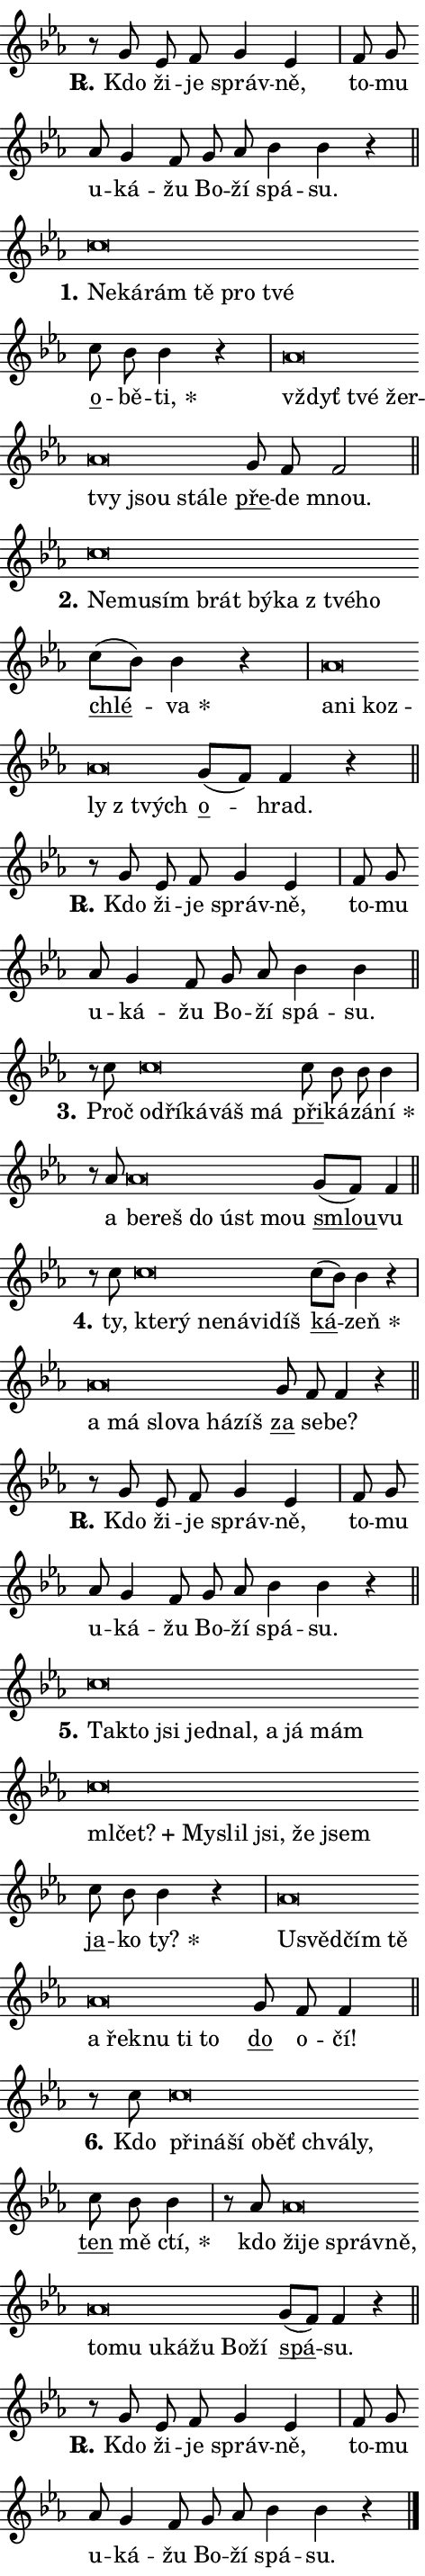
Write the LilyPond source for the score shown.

\version "2.24.0"
\header { tagline = "" }
\paper {
  indent = 0\cm
  top-margin = 0\cm
  right-margin = 0.13\cm % to fit lyric hyphens
  bottom-margin = 0\cm
  left-margin = 0\cm
  paper-width = 8\cm
  page-breaking = #ly:one-page-breaking
  system-system-spacing.basic-distance = #11
  score-system-spacing.basic-distance = #11
  ragged-last = ##f
}


%% Author: Thomas Morley
%% https://lists.gnu.org/archive/html/lilypond-user/2020-05/msg00002.html
#(define (line-position grob)
"Returns position of @var[grob} in current system:
   @code{'start}, if at first time-step
   @code{'end}, if at last time-step
   @code{'middle} otherwise
"
  (let* ((col (ly:item-get-column grob))
         (ln (ly:grob-object col 'left-neighbor))
         (rn (ly:grob-object col 'right-neighbor))
         (col-to-check-left (if (ly:grob? ln) ln col))
         (col-to-check-right (if (ly:grob? rn) rn col))
         (break-dir-left
           (and
             (ly:grob-property col-to-check-left 'non-musical #f)
             (ly:item-break-dir col-to-check-left)))
         (break-dir-right
           (and
             (ly:grob-property col-to-check-right 'non-musical #f)
             (ly:item-break-dir col-to-check-right))))
        (cond ((eqv? 1 break-dir-left) 'start)
              ((eqv? -1 break-dir-right) 'end)
              (else 'middle))))

#(define (tranparent-at-line-position vctor)
  (lambda (grob)
  "Relying on @code{line-position} select the relevant enry from @var{vctor}.
Used to determine transparency,"
    (case (line-position grob)
      ((end) (not (vector-ref vctor 0)))
      ((middle) (not (vector-ref vctor 1)))
      ((start) (not (vector-ref vctor 2))))))

noteHeadBreakVisibility =
#(define-music-function (break-visibility)(vector?)
"Makes @code{NoteHead}s transparent relying on @var{break-visibility}"
#{
  \override NoteHead.transparent =
    #(tranparent-at-line-position break-visibility)
#})

#(define delete-ledgers-for-transparent-note-heads
  (lambda (grob)
    "Reads whether a @code{NoteHead} is transparent.
If so this @code{NoteHead} is removed from @code{'note-heads} from
@var{grob}, which is supposed to be @code{LedgerLineSpanner}.
As a result ledgers are not printed for this @code{NoteHead}"
    (let* ((nhds-array (ly:grob-object grob 'note-heads))
           (nhds-list
             (if (ly:grob-array? nhds-array)
                 (ly:grob-array->list nhds-array)
                 '()))
           ;; Relies on the transparent-property being done before
           ;; Staff.LedgerLineSpanner.after-line-breaking is executed.
           ;; This is fragile ...
           (to-keep
             (remove
               (lambda (nhd)
                 (ly:grob-property nhd 'transparent #f))
               nhds-list)))
      ;; TODO find a better method to iterate over grob-arrays, similiar
      ;; to filter/remove etc for lists
      ;; For now rebuilt from scratch
      (set! (ly:grob-object grob 'note-heads)  '())
      (for-each
        (lambda (nhd)
          (ly:pointer-group-interface::add-grob grob 'note-heads nhd))
        to-keep))))

squashNotes = {
  \override NoteHead.X-extent = #'(-0.2 . 0.2)
  \override NoteHead.Y-extent = #'(-0.75 . 0)
  \override NoteHead.stencil =
    #(lambda (grob)
       (let ((pos (ly:grob-property grob 'staff-position)))
         (begin
           (if (< pos -7) (display "ERROR: Lower brevis then expected\n") (display ""))
           (if (<= pos -6) ly:text-interface::print ly:note-head::print))))
}
unSquashNotes = {
  \revert NoteHead.X-extent
  \revert NoteHead.Y-extent
  \revert NoteHead.stencil
}

hideNotes = \noteHeadBreakVisibility #begin-of-line-visible
unHideNotes = \noteHeadBreakVisibility #all-visible

% work-around for resetting accidentals
% https://lilypond.org/doc/v2.23/Documentation/notation/displaying-rhythms#unmetered-music
cadenzaMeasure = {
  \cadenzaOff
  \partial 1024 s1024
  \cadenzaOn
}

#(define-markup-command (accent layout props text) (markup?)
  "Underline accented syllable"
  (interpret-markup layout props
    #{\markup \override #'(offset . 4.3) \underline { #text }#}))

responsum = \markup \concat {
  "R" \hspace #-1.05 \path #0.1 #'((moveto 0 0.07) (lineto 0.9 0.8)) \hspace #0.05 "."
}

spaceSize = #0.6828661417322834 % exact space size for TeX Gyre Schola

\layout {
  \context {
    \Staff
    \remove "Time_signature_engraver"
    \override LedgerLineSpanner.after-line-breaking = #delete-ledgers-for-transparent-note-heads
  }
  \context {
    \Lyrics {
      \override LyricSpace.minimum-distance = \spaceSize
      \override LyricText.font-name = #"TeX Gyre Schola"
      \override LyricText.font-size = 1
      \override StanzaNumber.font-name = #"TeX Gyre Schola Bold"
      \override StanzaNumber.font-size = 1
    }
  }
  \context {
    \Score 
    \override NoteHead.text =
      #(lambda (grob) 
        (let ((pos (ly:grob-property grob 'staff-position)))
          #{\markup {
            \combine
              \halign #-0.55 \raise #(if (= pos -6) 0 0.5) \override #'(thickness . 2) \draw-line #'(3.2 . 0)
              \musicglyph "noteheads.sM1"
          }#}))
  }
}

% magnetic-lyrics.ily
%
%   written by
%     Jean Abou Samra <jean@abou-samra.fr>
%     Werner Lemberg <wl@gnu.org>
%
%   adapted by
%     Jiri Hon <jiri.hon@gmail.com>
%
% Version 2022-Apr-15

% https://www.mail-archive.com/lilypond-user@gnu.org/msg149350.html

#(define (Left_hyphen_pointer_engraver context)
   "Collect syllable-hyphen-syllable occurrences in lyrics and store
them in properties.  This engraver only looks to the left.  For
example, if the lyrics input is @code{foo -- bar}, it does the
following.

@itemize @bullet
@item
Set the @code{text} property of the @code{LyricHyphen} grob between
@q{foo} and @q{bar} to @code{foo}.

@item
Set the @code{left-hyphen} property of the @code{LyricText} grob with
text @q{foo} to the @code{LyricHyphen} grob between @q{foo} and
@q{bar}.
@end itemize

Use this auxiliary engraver in combination with the
@code{lyric-@/text::@/apply-@/magnetic-@/offset!} hook."
   (let ((hyphen #f)
         (text #f))
     (make-engraver
      (acknowledgers
       ((lyric-syllable-interface engraver grob source-engraver)
        (set! text grob)))
      (end-acknowledgers
       ((lyric-hyphen-interface engraver grob source-engraver)
        ;(when (not (grob::has-interface grob 'lyric-space-interface))
          (set! hyphen grob)));)
      ((stop-translation-timestep engraver)
       (when (and text hyphen)
         (ly:grob-set-object! text 'left-hyphen hyphen))
       (set! text #f)
       (set! hyphen #f)))))

#(define (lyric-text::apply-magnetic-offset! grob)
   "If the space between two syllables is less than the value in
property @code{LyricText@/.details@/.squash-threshold}, move the right
syllable to the left so that it gets concatenated with the left
syllable.

Use this function as a hook for
@code{LyricText@/.after-@/line-@/breaking} if the
@code{Left_@/hyphen_@/pointer_@/engraver} is active."
   (let ((hyphen (ly:grob-object grob 'left-hyphen #f)))
     (when hyphen
       (let ((left-text (ly:spanner-bound hyphen LEFT)))
         (when (grob::has-interface left-text 'lyric-syllable-interface)
           (let* ((common (ly:grob-common-refpoint grob left-text X))
                  (this-x-ext (ly:grob-extent grob common X))
                  (left-x-ext
                   (begin
                     ;; Trigger magnetism for left-text.
                     (ly:grob-property left-text 'after-line-breaking)
                     (ly:grob-extent left-text common X)))
                  ;; `delta` is the gap width between two syllables.
                  (delta (- (interval-start this-x-ext)
                            (interval-end left-x-ext)))
                  (details (ly:grob-property grob 'details))
                  (threshold (assoc-get 'squash-threshold details 0.2)))
             (when (< delta threshold)
               (let* (;; We have to manipulate the input text so that
                      ;; ligatures crossing syllable boundaries are not
                      ;; disabled.  For languages based on the Latin
                      ;; script this is essentially a beautification.
                      ;; However, for non-Western scripts it can be a
                      ;; necessity.
                      (lt (ly:grob-property left-text 'text))
                      (rt (ly:grob-property grob 'text))
                      (is-space (grob::has-interface hyphen 'lyric-space-interface))
                      (space (if is-space " " ""))
                      (extra-delta (if is-space spaceSize 0))
                      ;; Append new syllable.
                      (ltrt-space (if (and (string? lt) (string? rt))
                                (string-append lt space rt)
                                (make-concat-markup (list lt space rt))))
                      ;; Right-align `ltrt` to the right side.
                      (ltrt-space-markup (grob-interpret-markup
                               grob
                               (make-translate-markup
                                (cons (interval-length this-x-ext) 0)
                                (make-right-align-markup ltrt-space)))))
                 (begin
                   ;; Don't print `left-text`.
                   (ly:grob-set-property! left-text 'stencil #f)
                   ;; Set text and stencil (which holds all collected
                   ;; syllables so far) and shift it to the left.
                   (ly:grob-set-property! grob 'text ltrt-space)
                   (ly:grob-set-property! grob 'stencil ltrt-space-markup)
                   (ly:grob-translate-axis! grob (- (- delta extra-delta)) X))))))))))


#(define (lyric-hyphen::displace-bounds-first grob)
   ;; Make very sure this callback isn't triggered too early.
   (let ((left (ly:spanner-bound grob LEFT))
         (right (ly:spanner-bound grob RIGHT)))
     (ly:grob-property left 'after-line-breaking)
     (ly:grob-property right 'after-line-breaking)
     (ly:lyric-hyphen::print grob)))

squashThreshold = #0.4

\layout {
  \context {
    \Lyrics
    \consists #Left_hyphen_pointer_engraver
    \override LyricText.after-line-breaking =
      #lyric-text::apply-magnetic-offset!
    \override LyricHyphen.stencil = #lyric-hyphen::displace-bounds-first
    \override LyricText.details.squash-threshold = \squashThreshold
    \override LyricHyphen.minimum-distance = 0
    \override LyricHyphen.minimum-length = \squashThreshold
  }
}

squashText = \override LyricText.details.squash-threshold = 9999
unSquashText = \override LyricText.details.squash-threshold = \squashThreshold

leftText = \override LyricText.self-alignment-X = #LEFT
unLeftText = \revert LyricText.self-alignment-X

starOffset = #(lambda (grob) 
                (let ((x_offset (ly:self-alignment-interface::aligned-on-x-parent grob)))
                  (if (= x_offset 0) 0 (+ x_offset 1.2))))

star = #(define-music-function (syllable)(string?)
"Append star separator at the end of a syllable"
#{
  \once \override LyricText.X-offset = #starOffset
  \lyricmode { \markup {
    #syllable
    \override #'((font-name . "TeX Gyre Schola Bold")) \hspace #0.2 \lower #0.65 \larger "*"
  } }
#})

starAccent = #(define-music-function (syllable)(string?)
"Append star separator at the end of a syllable and make accent"
#{
  \once \override LyricText.X-offset = #starOffset
  \lyricmode { \markup {
    \accent #syllable
    \override #'((font-name . "TeX Gyre Schola Bold")) \hspace #0.2 \lower #0.65 \larger "*"
  } }
#})

breath = #(define-music-function (syllable)(string?)
"Append breathing indicator at the end of a syllable"
#{
  \lyricmode { \markup { #syllable "+" } }
#})

optionalBreath = #(define-music-function (syllable)(string?)
"Append optional breathing indicator at the end of a syllable"
#{
  \lyricmode { \markup { #syllable "(+)" } }
#})


\score {
    <<
        \new Voice = "melody" { \cadenzaOn \key es \major \relative { r8 g' es f g4 es \cadenzaMeasure \bar "|" f8 g \bar "" as g4 f8 \bar "" g as \bar "" bes4 bes r \cadenzaMeasure \bar "||" \break } }
        \new Lyrics \lyricsto "melody" { \lyricmode { \set stanza = \responsum
Kdo ži -- je správ -- ně, to -- mu u -- ká -- žu Bo -- ží spá -- su. } }
    >>
    \layout {}
}

\score {
    <<
        \new Voice = "melody" { \cadenzaOn \key es \major \relative { \squashNotes c''\breve*1/16 \hideNotes \breve*1/16 \bar "" \breve*1/16 \bar "" \breve*1/16 \bar "" \breve*1/16 \breve*1/16 \bar "" \unHideNotes \unSquashNotes \bar "" c8 bes bes4 r \cadenzaMeasure \bar "|" \squashNotes as\breve*1/16 \hideNotes \breve*1/16 \bar "" \breve*1/16 \bar "" \breve*1/16 \bar "" \breve*1/16 \bar "" \breve*1/16 \breve*1/16 \bar "" \unHideNotes \unSquashNotes \bar "" g8 f f2 \cadenzaMeasure \bar "||" \break } }
        \new Lyrics \lyricsto "melody" { \lyricmode { \set stanza = "1."
\leftText Ne -- \squashText ká -- rám tě pro tvé \unLeftText \unSquashText \markup \accent o -- bě -- \star ti, \leftText vždyť \squashText tvé žer -- tvy jsou stá -- le \unLeftText \unSquashText \markup \accent pře -- de mnou. } }
    >>
    \layout {}
}

\score {
    <<
        \new Voice = "melody" { \cadenzaOn \key es \major \relative { \squashNotes c''\breve*1/16 \hideNotes \breve*1/16 \bar "" \breve*1/16 \bar "" \breve*1/16 \bar "" \breve*1/16 \bar "" \breve*1/16 \bar "" \breve*1/16 \breve*1/16 \bar "" \unHideNotes \unSquashNotes \bar "" c8[( bes)] bes4 r \cadenzaMeasure \bar "|" \squashNotes as\breve*1/16 \hideNotes \breve*1/16 \bar "" \breve*1/16 \bar "" \breve*1/16 \breve*1/16 \bar "" \unHideNotes \unSquashNotes \bar "" g8[( f)] f4 r \cadenzaMeasure \bar "||" \break } }
        \new Lyrics \lyricsto "melody" { \lyricmode { \set stanza = "2."
\leftText Ne -- \squashText mu -- sím brát bý -- ka "z tvé" -- ho \unLeftText \unSquashText \markup \accent chlé -- \star va \leftText a -- \squashText ni koz -- ly "z tvých" \unLeftText \unSquashText \markup \accent o -- hrad. } }
    >>
    \layout {}
}

\score {
    <<
        \new Voice = "melody" { \cadenzaOn \key es \major \relative { r8 g' es f g4 es \cadenzaMeasure \bar "|" f8 g \bar "" as g4 f8 \bar "" g as \bar "" bes4 bes \cadenzaMeasure \bar "||" \break } }
        \new Lyrics \lyricsto "melody" { \lyricmode { \set stanza = \responsum
Kdo ži -- je správ -- ně, to -- mu u -- ká -- žu Bo -- ží spá -- su. } }
    >>
    \layout {}
}

\score {
    <<
        \new Voice = "melody" { \cadenzaOn \key es \major \relative { r8 c'' \squashNotes c\breve*1/16 \hideNotes \breve*1/16 \bar "" \breve*1/16 \bar "" \breve*1/16 \breve*1/16 \bar "" \unHideNotes \unSquashNotes \bar "" c8 bes bes bes4 \cadenzaMeasure \bar "|" r8 as \squashNotes as\breve*1/16 \hideNotes \breve*1/16 \bar "" \breve*1/16 \bar "" \breve*1/16 \breve*1/16 \bar "" \unHideNotes \unSquashNotes \bar "" g8[( f)] f4 \cadenzaMeasure \bar "||" \break } }
        \new Lyrics \lyricsto "melody" { \lyricmode { \set stanza = "3."
Proč \leftText od -- \squashText ří -- ká -- váš má \unLeftText \unSquashText \markup \accent při -- ká -- zá -- \star ní a \leftText be -- \squashText reš do úst mou \unLeftText \unSquashText \markup \accent smlou -- vu } }
    >>
    \layout {}
}

\score {
    <<
        \new Voice = "melody" { \cadenzaOn \key es \major \relative { r8 c'' \squashNotes c\breve*1/16 \hideNotes \breve*1/16 \bar "" \breve*1/16 \bar "" \breve*1/16 \bar "" \breve*1/16 \breve*1/16 \bar "" \unHideNotes \unSquashNotes \bar "" c8[( bes)] bes4 r \cadenzaMeasure \bar "|" \squashNotes as\breve*1/16 \hideNotes \breve*1/16 \bar "" \breve*1/16 \bar "" \breve*1/16 \bar "" \breve*1/16 \breve*1/16 \bar "" \unHideNotes \unSquashNotes \bar "" g8 f f4 r \cadenzaMeasure \bar "||" \break } }
        \new Lyrics \lyricsto "melody" { \lyricmode { \set stanza = "4."
ty, \leftText kte -- \squashText rý ne -- ná -- vi -- díš \unLeftText \unSquashText \markup \accent ká -- \star zeň \leftText a \squashText má slo -- va há -- zíš \unLeftText \unSquashText \markup \accent za se -- be? } }
    >>
    \layout {}
}

\score {
    <<
        \new Voice = "melody" { \cadenzaOn \key es \major \relative { r8 g' es f g4 es \cadenzaMeasure \bar "|" f8 g \bar "" as g4 f8 \bar "" g as \bar "" bes4 bes r \cadenzaMeasure \bar "||" \break } }
        \new Lyrics \lyricsto "melody" { \lyricmode { \set stanza = \responsum
Kdo ži -- je správ -- ně, to -- mu u -- ká -- žu Bo -- ží spá -- su. } }
    >>
    \layout {}
}

\score {
    <<
        \new Voice = "melody" { \cadenzaOn \key es \major \relative { \squashNotes c''\breve*1/16 \hideNotes \breve*1/16 \bar "" \breve*1/16 \bar "" \breve*1/16 \bar "" \breve*1/16 \bar "" \breve*1/16 \bar "" \breve*1/16 \bar "" \breve*1/16 \bar "" \breve*1/16 \bar "" \breve*1/16 \bar "" \breve*1/16 \bar "" \breve*1/16 \bar "" \breve*1/16 \bar "" \breve*1/16 \breve*1/16 \bar "" \unHideNotes \unSquashNotes \bar "" c8 bes bes4 r \cadenzaMeasure \bar "|" \squashNotes as\breve*1/16 \hideNotes \breve*1/16 \bar "" \breve*1/16 \bar "" \breve*1/16 \bar "" \breve*1/16 \bar "" \breve*1/16 \bar "" \breve*1/16 \bar "" \breve*1/16 \breve*1/16 \bar "" \unHideNotes \unSquashNotes \bar "" g8 f f4 \cadenzaMeasure \bar "||" \break } }
        \new Lyrics \lyricsto "melody" { \lyricmode { \set stanza = "5."
\leftText Tak -- \squashText to jsi jed -- nal, a já mám ml -- \breath "čet?" My -- slil jsi, že jsem \unLeftText \unSquashText \markup \accent ja -- ko \star ty? \leftText U -- \squashText svěd -- čím tě a řek -- nu ti to \unLeftText \unSquashText \markup \accent do o -- čí! } }
    >>
    \layout {}
}

\score {
    <<
        \new Voice = "melody" { \cadenzaOn \key es \major \relative { r8 c'' \squashNotes c\breve*1/16 \hideNotes \breve*1/16 \bar "" \breve*1/16 \bar "" \breve*1/16 \bar "" \breve*1/16 \bar "" \breve*1/16 \breve*1/16 \bar "" \unHideNotes \unSquashNotes \bar "" c8 bes bes4 \cadenzaMeasure \bar "|" r8 as \squashNotes as\breve*1/16 \hideNotes \breve*1/16 \bar "" \breve*1/16 \bar "" \breve*1/16 \bar "" \breve*1/16 \bar "" \breve*1/16 \bar "" \breve*1/16 \bar "" \breve*1/16 \bar "" \breve*1/16 \bar "" \breve*1/16 \breve*1/16 \bar "" \unHideNotes \unSquashNotes \bar "" g8[( f)] f4 r \cadenzaMeasure \bar "||" \break } }
        \new Lyrics \lyricsto "melody" { \lyricmode { \set stanza = "6."
Kdo \leftText při -- \squashText ná -- ší o -- běť chvá -- ly, \unLeftText \unSquashText \markup \accent ten mě \star ctí, kdo \leftText ži -- \squashText je správ -- ně, to -- mu u -- ká -- žu Bo -- ží \unLeftText \unSquashText \markup \accent spá -- su. } }
    >>
    \layout {}
}

\score {
    <<
        \new Voice = "melody" { \cadenzaOn \key es \major \relative { r8 g' es f g4 es \cadenzaMeasure \bar "|" f8 g \bar "" as g4 f8 \bar "" g as \bar "" bes4 bes r \cadenzaMeasure \bar "||" \break } \bar "|." }
        \new Lyrics \lyricsto "melody" { \lyricmode { \set stanza = \responsum
Kdo ži -- je správ -- ně, to -- mu u -- ká -- žu Bo -- ží spá -- su. } }
    >>
    \layout {}
}
